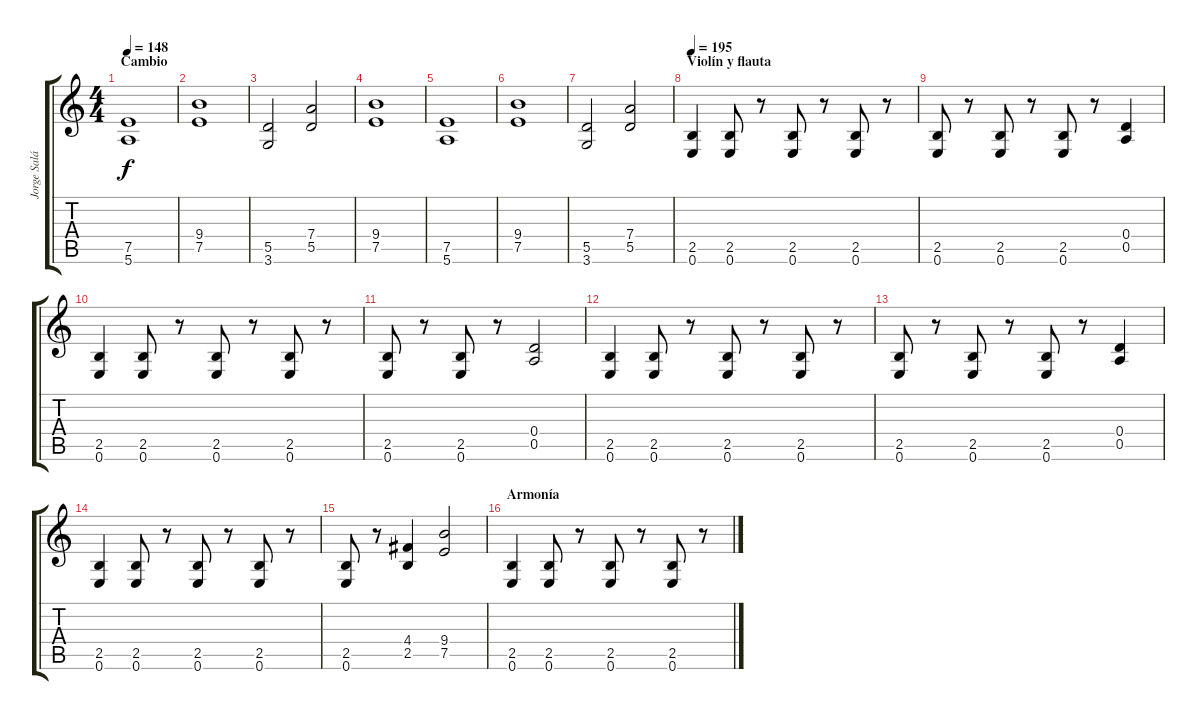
\track ("Jorge Salán" "Jorge Salá") {instrument distortionguitar}
\staff {score tabs}
\tuning (E4 B3 G3 D3 A2 E2) {hide}
\ts (4 4)
\section ("" "Cambio")
\tempo 148
\clef g2
\ks c
(7.5 5.6).1{dy f} |
(9.4 7.5).1 |
(5.5 3.6).2 (7.4 5.5).2 |
(9.4 7.5).1 |
(7.5 5.6).1 |
(9.4 7.5).1 |
(5.5 3.6).2 (7.4 5.5).2 |
\section ("" "Violín y flauta ")
\tempo 195
(2.5 0.6).4 (2.5 0.6).8 r.8 (2.5 0.6).8 r.8 (2.5 0.6).8 r.8 |
(2.5 0.6).8 r.8 (2.5 0.6).8 r.8 (2.5 0.6).8 r.8 (0.4 0.5).4 |
(2.5 0.6).4 (2.5 0.6).8 r.8 (2.5 0.6).8 r.8 (2.5 0.6).8 r.8 |
(2.5 0.6).8 r.8 (2.5 0.6).8 r.8 (0.4 0.5).2 |
(2.5 0.6).4 (2.5 0.6).8 r.8 (2.5 0.6).8 r.8 (2.5 0.6).8 r.8 |
(2.5 0.6).8 r.8 (2.5 0.6).8 r.8 (2.5 0.6).8 r.8 (0.4 0.5).4 |
(2.5 0.6).4 (2.5 0.6).8 r.8 (2.5 0.6).8 r.8 (2.5 0.6).8 r.8 |
(2.5 0.6).8 r.8 (4.4 2.5).4 (9.4 7.5).2 |
\section ("" "Armonía")
(2.5 0.6).4 (2.5 0.6).8 r.8 (2.5 0.6).8 r.8 (2.5 0.6).8 r.8
